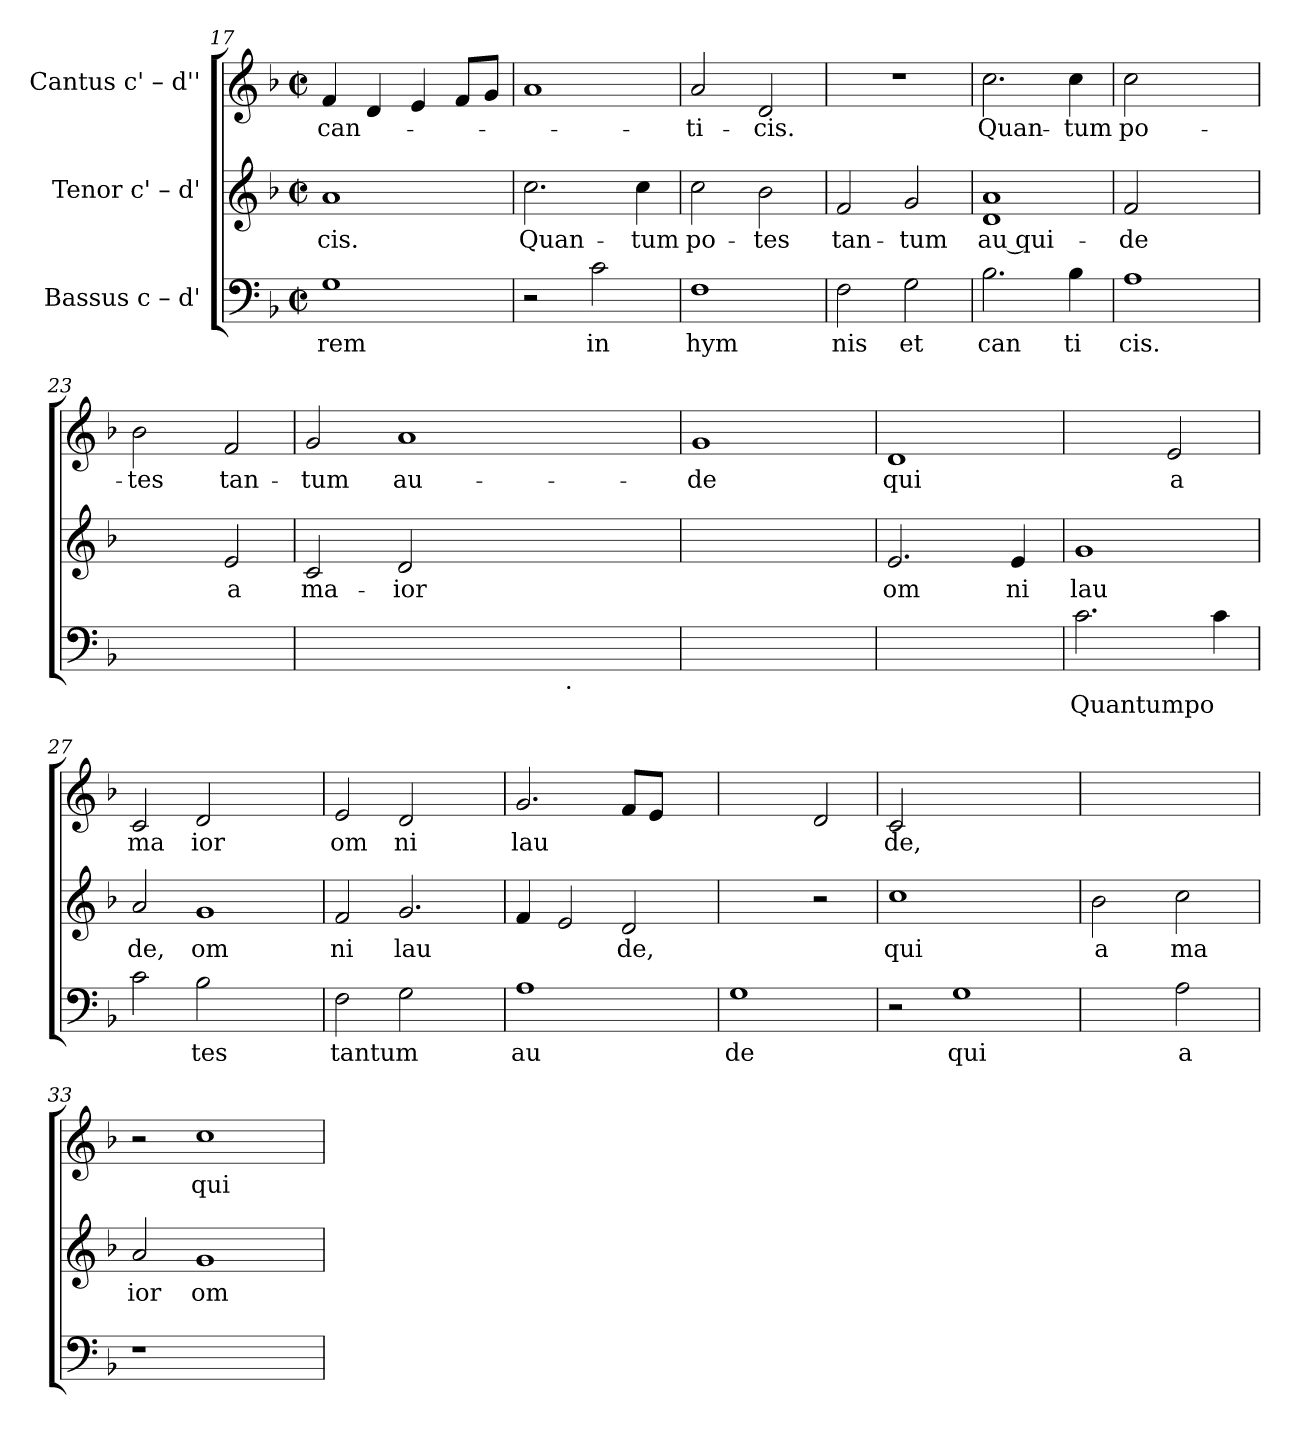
**kern	**text	**kern	**text	**kern	**text
*part3	*part3	*part2	*part2	*part1	*part1
*staff3	*staff3	*staff2	*staff2	*staff1	*staff1
*I"Bassus  c – d'	*	*I"Tenor  c' – d'	*	*I"Cantus  c' – d''	*
*clefF4	*	*clefG2	*	*clefG2	*
*k[b-]	*	*k[b-]	*	*k[b-]	*
*F:	*	*F:	*	*F:	*
*M2/2	*	*M2/2	*	*M2/2	*
*met(c|)	*	*met(c|)	*	*met(c|)	*
=17	=17	=17	=17	=17	=17
!	!LO:LY:b	!	!LO:LY:b	!	!LO:LY:b
1G	rem	1a	-cis.	4f/	can-
.	.	.	.	4d/	.
.	.	.	.	4e/	.
.	.	.	.	8f/L	.
.	.	.	.	8g/J	.
=18	=18	=18	=18	=18	=18
!	!	!	!LO:LY:b	!	!
2r	.	2.cc\	Quan-	1a	.
!	!LO:LY:b	!	!	!	!
2c\	in	.	.	.	.
!	!	!	!LO:LY:b	!	!
.	.	4cc\	-tum	.	.
=19	=19	=19	=19	=19	=19
!	!LO:LY:b	!	!LO:LY:b	!	!LO:LY:b
1F	hym	2cc\	po-	2a/	-ti-
!	!	!	!LO:LY:b	!	!LO:LY:b
.	.	2b-\	-tes	2d/	-cis.
=20	=20	=20	=20	=20	=20
!	!LO:LY:b	!	!LO:LY:b	!	!
2F\	nis	2f/	tan-	1r	.
!	!LO:LY:b	!	!LO:LY:b	!	!
2G\	et	2g/	-tum	.	.
=21	=21	=21	=21	=21	=21
!	!LO:LY:b	!	!LO:LY:b	!	!LO:LY:b
2.B-\	can	1d 1a	au qui-	2.cc\	Quan-
!	!LO:LY:b	!	!	!	!LO:LY:b
4B-\	ti	.	.	4cc\	-tum
=22	=22	=22	=22	=22	=22
!	!LO:LY:b	!	!LO:LY:b	!	!LO:LY:b
1A	cis.	2f/	-de	2cc\	po-
.	.	2ryy	.	2ryy	.
!!LO:LB:g=z
=23	=23	=23	=23	=23	=23
!	!	!	!	!	!LO:LY:b
4ryy	.	4ryy	.	2b-\	-tes
4ryy	.	4ryy	.	.	.
!	!	!	!LO:LY:b	!	!LO:LY:b
2ryy	.	2e/	a	2f/	tan-
!!LO:LB:g=z
=24	=24	=24	=24	=24	=24
!	!	!	!LO:LY:b	!	!LO:LY:b
4ryy	.	2c/	ma-	2g/	-tum
4ryy	.	.	.	.	.
!	!	!	!LO:LY:b	!	!LO:LY:b
4ryy	.	2d/	-ior	1a	au-
64ryy	.	.	.	.	.
64ryy	.	.	.	.	.
64ryy	.	.	.	.	.
64ryy	.	.	.	.	.
64ryy	.	.	.	.	.
64ryy	.	.	.	.	.
64ryy	.	.	.	.	.
64ryy	.	.	.	.	.
64ryy	.	.	.	.	.
64ryy	.	.	.	.	.
64ryy	.	.	.	.	.
64ryy	.	.	.	.	.
64ryy	.	.	.	.	.
64ryy	.	.	.	.	.
!LO:TX:b:t=.	!	!	!	!	!
64ryy	.	.	.	.	.
4ryy	.	.	.	.	.
.	.	2ryy	.	.	.
4ryy	.	.	.	.	.
64ryy	.	.	.	.	.
!!LO:LB:g=z
=25	=25	=25	=25	=25	=25
!	!	!	!	!	!LO:LY:b
4ryy	.	4ryy	.	1g	-de
4ryy	.	4ryy	.	.	.
4ryy	.	2ryy	.	.	.
4ryy	.	.	.	.	.
!!LO:LB:g=z
=26	=26	=26	=26	=26	=26
!	!	!	!LO:LY:b	!	!LO:LY:b
4ryy	.	2.e/	om	1d	qui
64ryy	.	.	.	.	.
2ryy	.	.	.	.	.
!	!	!	!LO:LY:b	!	!
.	.	4e/	ni	.	.
8...ryy	.	.	.	.	.
!!LO:LB:g=z
=27	=27	=27	=27	=27	=27
!	!LO:LY:b	!	!LO:LY:b	!	!
2.c\	Quantumpo	1g	lau	4ryy	.
.	.	.	.	4ryy	.
!	!	!	!	!	!LO:LY:b
.	.	.	.	2e/	a
4c\	.	.	.	.	.
=27A	=27A	=27A	=27A	=27A	=27A
!	!	!	!LO:LY:b	!	!LO:LY:b
2c\	.	2a/	de,	2c/	ma
!	!LO:LY:b	!	!LO:LY:b	!	!LO:LY:b
2B-\	tes	1g	om	2d/	ior
2ryy	.	.	.	2ryy	.
=28A	=28A	=28A	=28A	=28A	=28A
!	!LO:LY:b	!	!LO:LY:b	!	!LO:LY:b
2F\	tantum	2f/	ni	2e/	om
!	!	!	!LO:LY:b	!	!LO:LY:b
2G\	.	2.g/	lau	2d/	ni
4ryy	.	.	.	4ryy	.
=29A	=29A	=29A	=29A	=29A	=29A
!	!LO:LY:b	!	!	!	!LO:LY:b
1A	au	4f/	.	2.g/	lau
.	.	2e/	.	.	.
!	!	!	!LO:LY:b	!	!
.	.	2d/	de,	8f/L	.
.	.	.	.	8e/J	.
4ryy	.	.	.	4ryy	.
=30A	=30A	=30A	=30A	=30A	=30A
!	!LO:LY:b	!	!	!	!
1G	de	4ryy	.	4ryy	.
.	.	4ryy	.	4ryy	.
.	.	2r	.	2d/	.
=31A	=31A	=31A	=31A	=31A	=31A
!	!	!	!LO:LY:b	!	!LO:LY:b
2r	.	1cc	qui	2c/	de,
!	!LO:LY:b	!	!	!	!
1G	qui	.	.	1ryy	.
.	.	2ryy	.	.	.
!!LO:LB:g=z
=32	=32	=32	=32	=32	=32
!	!	!	!LO:LY:b	!	!
4ryy	.	2b-\	a	4ryy	.
4ryy	.	.	.	4ryy	.
!	!LO:LY:b	!	!LO:LY:b	!	!
2A\	a	2cc\	ma	4ryy	.
.	.	.	.	4ryy	.
=33	=33	=33	=33	=33	=33
!	!	!	!LO:LY:b	!	!
1r	.	2a/	ior	2r	.
!	!	!	!LO:LY:b	!	!LO:LY:b
.	.	1g	om	1cc	qui
2ryy	.	.	.	.	.
=	=	=	=	=	=
*-	*-	*-	*-	*-	*-
